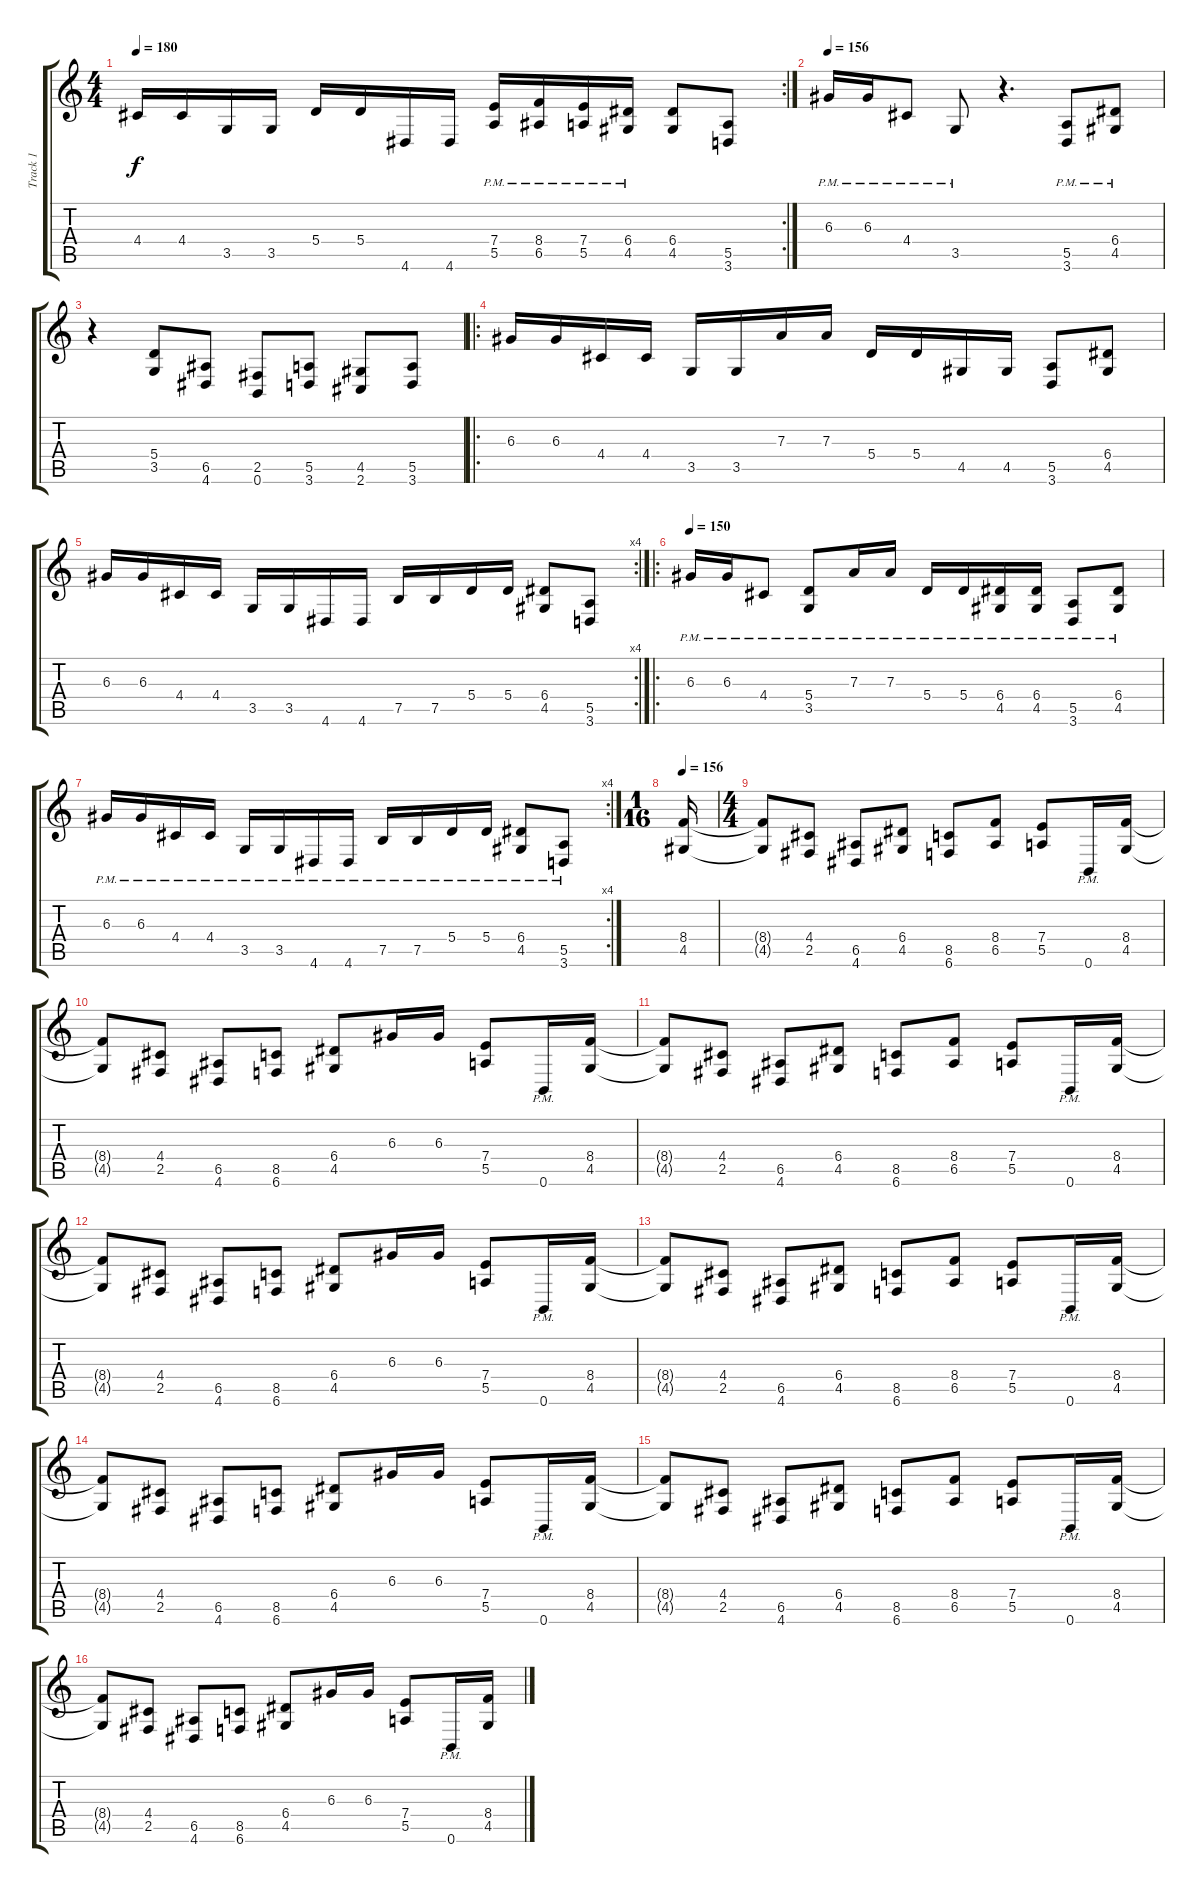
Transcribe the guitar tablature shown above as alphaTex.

\track ("Track 1" "Track 1") {instrument distortionguitar}
\staff {score tabs}
\tuning (B3 Gb3 D3 A2 E2 B1) {hide}
\rc 2
\ts (4 4)
\tempo 180
\clef g2
\ks c
4.4.16{dy f} 4.4.16 3.5.16 3.5.16 5.4.16 5.4.16 4.6.16 4.6.16 (7.4{pm} 5.5{pm}).16 (8.4{pm} 6.5{pm}).16 (7.4{pm} 5.5{pm}).16 (6.4{pm} 4.5{pm}).16 (6.4 4.5).8 (5.5 3.6).8 |
\tempo 156
6.3{pm}.16 6.3{pm}.16 4.4{pm}.8 3.5{pm}.8 r.4{d} (5.5{pm} 3.6).8 (6.4 4.5{pm}).8 |
r.4 (5.4 3.5).8 (6.5 4.6).8 (2.5 0.6).8 (5.5 3.6).8 (4.5 2.6).8 (5.5 3.6).8 |
\ro
6.3.16 6.3.16 4.4.16 4.4.16 3.5.16 3.5.16 7.3.16 7.3.16 5.4.16 5.4.16 4.5.16 4.5.16 (5.5 3.6).8 (6.4 4.5).8 |
\rc 4
6.3.16 6.3.16 4.4.16 4.4.16 3.5.16 3.5.16 4.6.16 4.6.16 7.5.16 7.5.16 5.4.16 5.4.16 (6.4 4.5).8 (5.5 3.6).8 |
\ro
\tempo 150
6.3{pm}.16 6.3{pm}.16 4.4{pm}.8 (5.4{pm} 3.5{pm}).8 7.3{pm}.16 7.3{pm}.16 5.4{pm}.16 5.4{pm}.16 (6.4{pm} 4.5{pm}).16 (6.4 4.5{pm}).16 (5.5{pm} 3.6).8 (6.4{pm} 4.5).8 |
\rc 4
6.3{pm}.16 6.3{pm}.16 4.4{pm}.16 4.4{pm}.16 3.5{pm}.16 3.5{pm}.16 4.6{pm}.16 4.6{pm}.16 7.5{pm}.16 7.5{pm}.16 5.4{pm}.16 5.4{pm}.16 (6.4{pm} 4.5{pm}).8 (5.5{pm} 3.6{pm}).8 |
\ts (1 16)
\tempo 156
(8.4 4.5).16 |
\ts (4 4)
(8.4{t} 4.5{t}).8 (4.4 2.5).8 (6.5 4.6).8 (6.4 4.5).8 (8.5 6.6).8 (8.4 6.5).8 (7.4 5.5).8 0.6{pm}.16 (8.4 4.5).16 |
(8.4{t} 4.5{t}).8 (4.4 2.5).8 (6.5 4.6).8 (8.5 6.6).8 (6.4 4.5).8 6.3.16 6.3.16 (7.4 5.5).8 0.6{pm}.16 (8.4 4.5).16 |
(8.4{t} 4.5{t}).8 (4.4 2.5).8 (6.5 4.6).8 (6.4 4.5).8 (8.5 6.6).8 (8.4 6.5).8 (7.4 5.5).8 0.6{pm}.16 (8.4 4.5).16 |
(8.4{t} 4.5{t}).8 (4.4 2.5).8 (6.5 4.6).8 (8.5 6.6).8 (6.4 4.5).8 6.3.16 6.3.16 (7.4 5.5).8 0.6{pm}.16 (8.4 4.5).16 |
(8.4{t} 4.5{t}).8 (4.4 2.5).8 (6.5 4.6).8 (6.4 4.5).8 (8.5 6.6).8 (8.4 6.5).8 (7.4 5.5).8 0.6{pm}.16 (8.4 4.5).16 |
(8.4{t} 4.5{t}).8 (4.4 2.5).8 (6.5 4.6).8 (8.5 6.6).8 (6.4 4.5).8 6.3.16 6.3.16 (7.4 5.5).8 0.6{pm}.16 (8.4 4.5).16 |
(8.4{t} 4.5{t}).8 (4.4 2.5).8 (6.5 4.6).8 (6.4 4.5).8 (8.5 6.6).8 (8.4 6.5).8 (7.4 5.5).8 0.6{pm}.16 (8.4 4.5).16 |
(8.4{t} 4.5{t}).8 (4.4 2.5).8 (6.5 4.6).8 (8.5 6.6).8 (6.4 4.5).8 6.3.16 6.3.16 (7.4 5.5).8 0.6{pm}.16 (8.4 4.5).16
